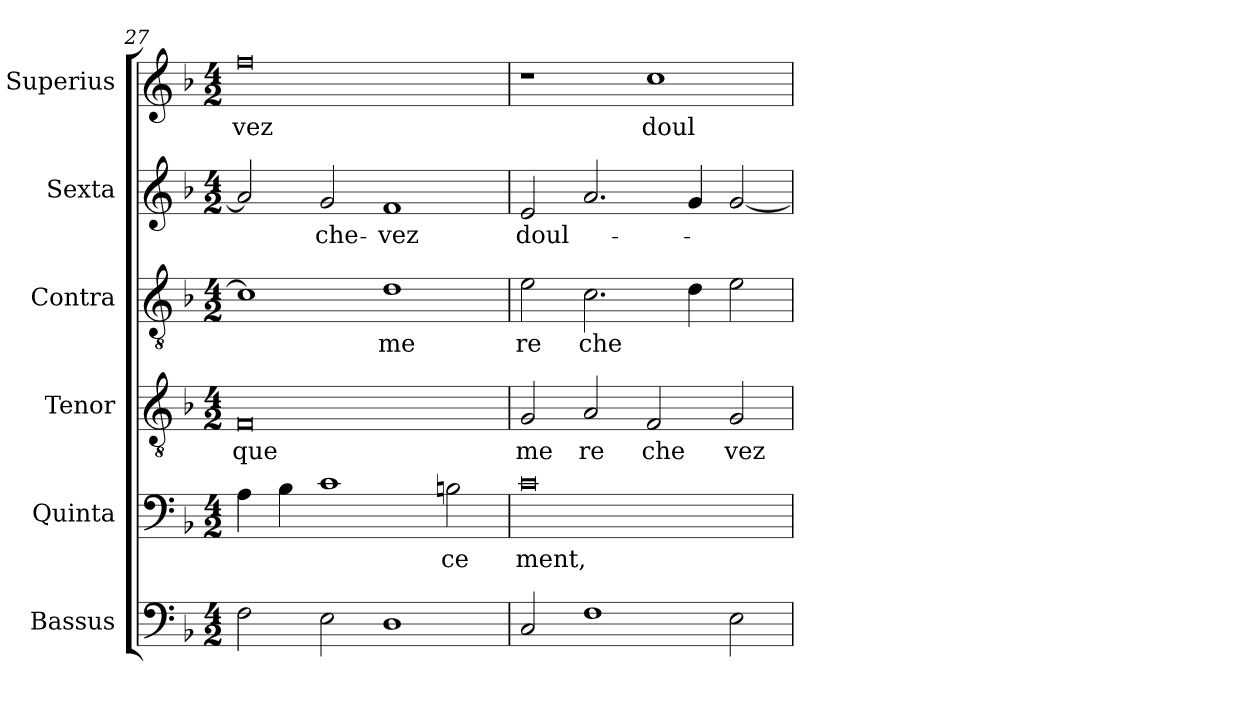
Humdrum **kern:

**kern	**kern	**text	**kern	**text	**kern	**text	**kern	**text	**kern	**text
*part6	*part5	*part5	*part4	*part4	*part3	*part3	*part2	*part2	*part1	*part1
*staff6	*staff5	*staff5	*staff4	*staff4	*staff3	*staff3	*staff2	*staff2	*staff1	*staff1
*I"Bassus	*I"Quinta	*	*I"Tenor	*	*I"Contra	*	*I"Sexta	*	*I"Superius	*
*clefF4	*clefF4	*	*clefGv2	*	*clefGv2	*	*clefG2	*	*clefG2	*
*k[b-]	*k[b-]	*	*k[b-]	*	*k[b-]	*	*k[b-]	*	*k[b-]	*
*F:	*F:	*	*F:	*	*F:	*	*F:	*	*F:	*
*M4/2	*M4/2	*	*M4/2	*	*M4/2	*	*M4/2	*	*M4/2	*
=27	=27	=27	=27	=27	=27	=27	=27	=27	=27	=27
!	!	!	!	!LO:LY:b:cj	!	!	!	!	!	!LO:LY:b:cj
2F\	4A\	.	0F	que	1c]	.	2a/]	.	0ff	-vez
.	4B-\	.	.	.	.	.	.	.	.	.
!	!	!	!	!	!	!	!	!LO:LY:b:cj	!	!
2E\	1c	.	.	.	.	.	2g/	-che-	.	.
!	!	!	!	!	!	!LO:LY:b:cj	!	!LO:LY:b:cj	!	!
1D	.	.	.	.	1d	me	1f	-vez	.	.
!	!	!LO:LY:b:cj	!	!	!	!	!	!	!	!
.	2B\	ce	.	.	.	.	.	.	.	.
=28	=28	=28	=28	=28	=28	=28	=28	=28	=28	=28
!	!	!LO:LY:b:cj	!	!LO:LY:b:cj	!	!LO:LY:b:cj	!	!LO:LY:b	!	!
2C/	0c	ment,	2G/	me	2e\	re	2e/	doul-	1r	.
!	!	!	!	!LO:LY:b:cj	!	!LO:LY:b	!	!	!	!
1F	.	.	2A/	re	2.c\	che	2.a/	.	.	.
!	!	!	!	!LO:LY:b:cj	!	!	!	!	!	!LO:LY:b
.	.	.	2F/	che	.	.	.	.	1cc	doul-
.	.	.	.	.	4d\	.	4g/	.	.	.
!	!	!	!	!LO:LY:b:cj	!	!	!	!	!	!
2E\	.	.	2G/	vez	2e\	.	[<2g/	.	.	.
=	=	=	=	=	=	=	=	=	=	=
*-	*-	*-	*-	*-	*-	*-	*-	*-	*-	*-
